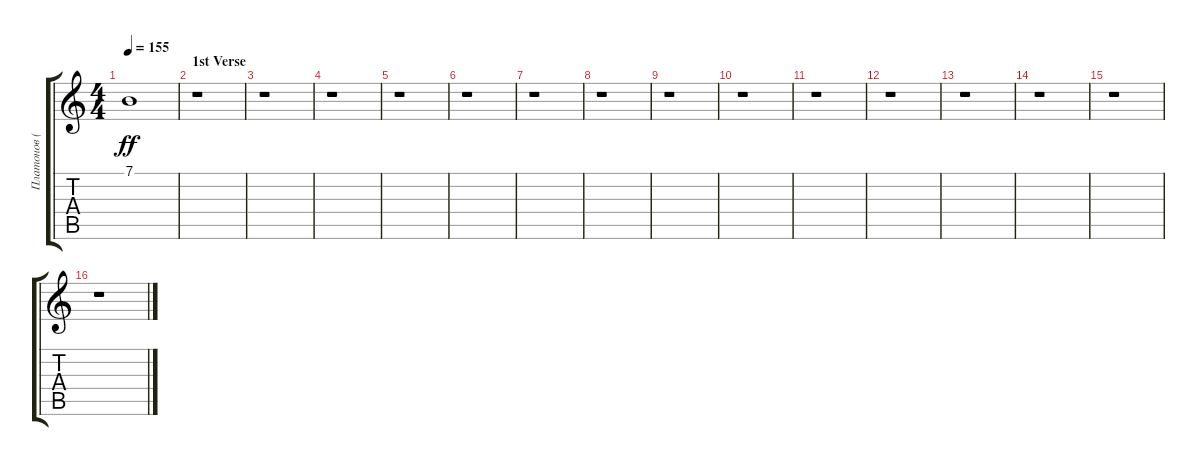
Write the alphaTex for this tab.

\track ("Платонов (Клавиш. 1)" "Платонов (") {instrument electricgrandpiano}
\staff {score tabs}
\tuning (E4 B3 G3 D3 A2 E2) {hide}
\ts (4 4)
\tempo 155
\clef g2
\ks c
7.1.1{dy ff} |
\section ("" "1st Verse")
r.1 |
r.1 |
r.1 |
r.1 |
r.1 |
r.1 |
r.1 |
r.1 |
r.1 |
r.1 |
r.1 |
r.1 |
r.1 |
r.1 |
r.1
